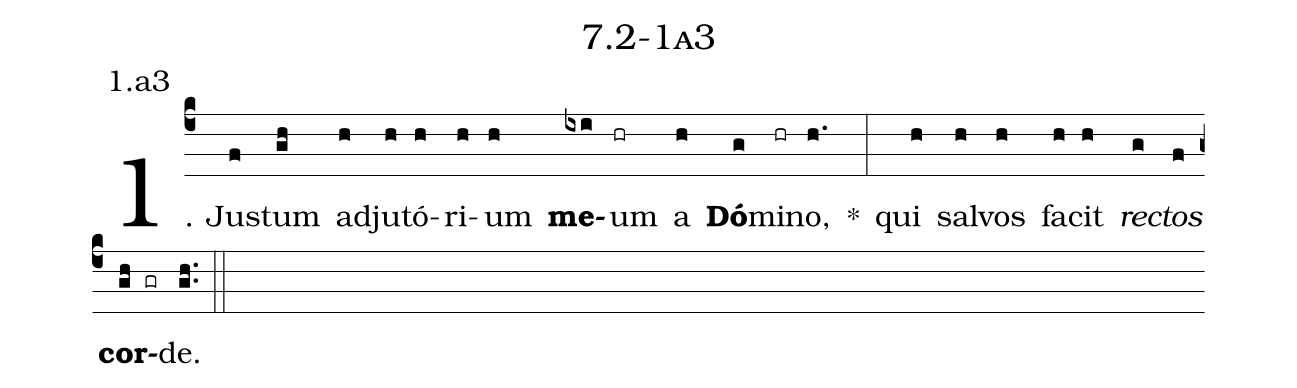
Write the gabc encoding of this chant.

name: 7.2-1a3;
annotation: 1.a3;
%%
(c4)1. Jus(f)tum(gh) ad(h)ju(h)tó(h)ri(h)um(h) <b>me</b>(ixi)um(hr) a(h) <b>Dó</b>(g)mi(hr)no,(h.) *(:) qui(h) sal(h)vos(h) fa(h)cit(h) <i>rec</i>(g)<i>tos</i>(f) <b>cor</b>(gh gr)de.(gh..) (::)
